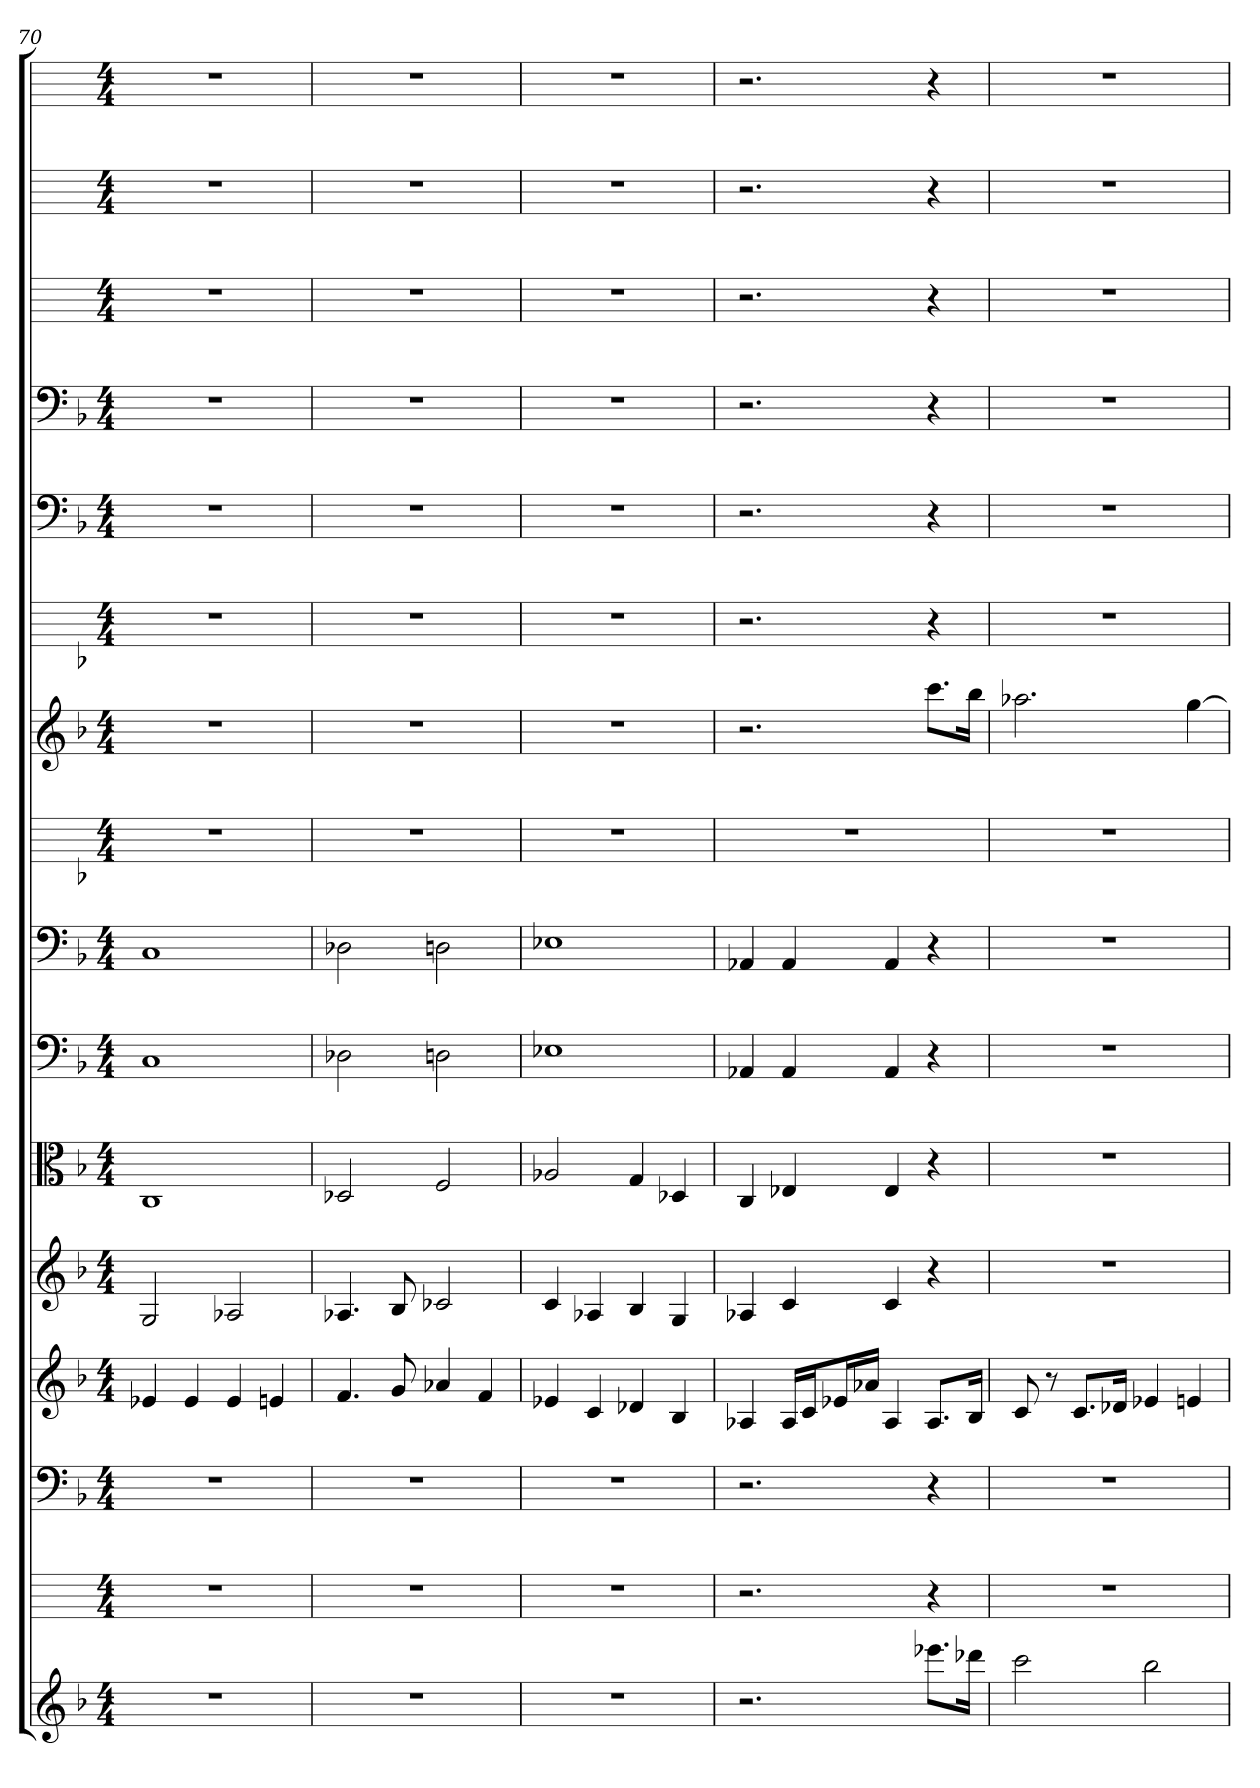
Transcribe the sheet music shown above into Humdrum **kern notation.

**kern	**kern	**kern	**kern	**kern	**kern	**kern	**kern	**kern	**kern	**kern	**kern	**kern	**kern	**kern	**kern
*part16	*part15	*part14	*part13	*part12	*part11	*part10	*part9	*part8	*part7	*part6	*part5	*part4	*part3	*part2	*part1
*staff16	*staff15	*staff14	*staff13	*staff12	*staff11	*staff10	*staff9	*staff8	*staff7	*staff6	*staff5	*staff4	*staff3	*staff2	*staff1
*	*	*clefF4	*	*	*clefC3	*clefF4	*clefF4	*	*	*	*clefF4	*clefF4	*	*	*
*k[b-]	*k[]	*k[b-]	*k[b-]	*k[b-]	*k[b-]	*k[b-]	*k[b-]	*k[b-]	*k[b-]	*k[b-]	*k[b-]	*k[b-]	*k[]	*k[]	*k[]
*M4/4	*M4/4	*M4/4	*M4/4	*M4/4	*M4/4	*M4/4	*M4/4	*M4/4	*M4/4	*M4/4	*M4/4	*M4/4	*M4/4	*M4/4	*M4/4
=70	=70	=70	=70	=70	=70	=70	=70	=70	=70	=70	=70	=70	=70	=70	=70
1r	1r	1r	4e-X	2G	1C	1C	1C	1r	1r	1r	1r	1r	1r	1r	1r
.	.	.	4e-	.	.	.	.	.	.	.	.	.	.	.	.
.	.	.	4e-	2A-X	.	.	.	.	.	.	.	.	.	.	.
.	.	.	4en	.	.	.	.	.	.	.	.	.	.	.	.
=71	=71	=71	=71	=71	=71	=71	=71	=71	=71	=71	=71	=71	=71	=71	=71
1r	1r	1r	4.f	4.A-X	2D-X	2D-X	2D-X	1r	1r	1r	1r	1r	1r	1r	1r
.	.	.	8g	8B-	.	.	.	.	.	.	.	.	.	.	.
.	.	.	4a-X	2c-X	2F	2Dn	2Dn	.	.	.	.	.	.	.	.
.	.	.	4f	.	.	.	.	.	.	.	.	.	.	.	.
=72	=72	=72	=72	=72	=72	=72	=72	=72	=72	=72	=72	=72	=72	=72	=72
1r	1r	1r	4e-X	4c	2A-X	1E-X	1E-X	1r	1r	1r	1r	1r	1r	1r	1r
.	.	.	4c	4A-X	.	.	.	.	.	.	.	.	.	.	.
.	.	.	4d-X	4B-	4G	.	.	.	.	.	.	.	.	.	.
.	.	.	4B-	4G	4D-X	.	.	.	.	.	.	.	.	.	.
=73	=73	=73	=73	=73	=73	=73	=73	=73	=73	=73	=73	=73	=73	=73	=73
2.r	2.r	2.r	4A-X	4A-X	4C	4AA-X	4AA-X	1r	2.r	2.r	2.r	2.r	2.r	2.r	2.r
.	.	.	16A-LL	4c	4E-X	4AA-	4AA-	.	.	.	.	.	.	.	.
.	.	.	16cJ	.	.	.	.	.	.	.	.	.	.	.	.
.	.	.	16e-XL	.	.	.	.	.	.	.	.	.	.	.	.
.	.	.	16a-XJJ	.	.	.	.	.	.	.	.	.	.	.	.
.	.	.	4A-	4c	4E-	4AA-	4AA-	.	.	.	.	.	.	.	.
8.eee-XL	4r	4r	8.A-L	4r	4r	4r	4r	.	8.cccL	4r	4r	4r	4r	4r	4r
16ddd-XJk	.	.	16B-Jk	.	.	.	.	.	16bb-Jk	.	.	.	.	.	.
=74	=74	=74	=74	=74	=74	=74	=74	=74	=74	=74	=74	=74	=74	=74	=74
2ccc	1r	1r	8c	1r	1r	1r	1r	1r	2.aa-X	1r	1r	1r	1r	1r	1r
.	.	.	8r	.	.	.	.	.	.	.	.	.	.	.	.
.	.	.	8.cL	.	.	.	.	.	.	.	.	.	.	.	.
.	.	.	16d-XJk	.	.	.	.	.	.	.	.	.	.	.	.
2bb-	.	.	4e-X	.	.	.	.	.	.	.	.	.	.	.	.
.	.	.	4en	.	.	.	.	.	[4gg	.	.	.	.	.	.
=	=	=	=	=	=	=	=	=	=	=	=	=	=	=	=
*-	*-	*-	*-	*-	*-	*-	*-	*-	*-	*-	*-	*-	*-	*-	*-
